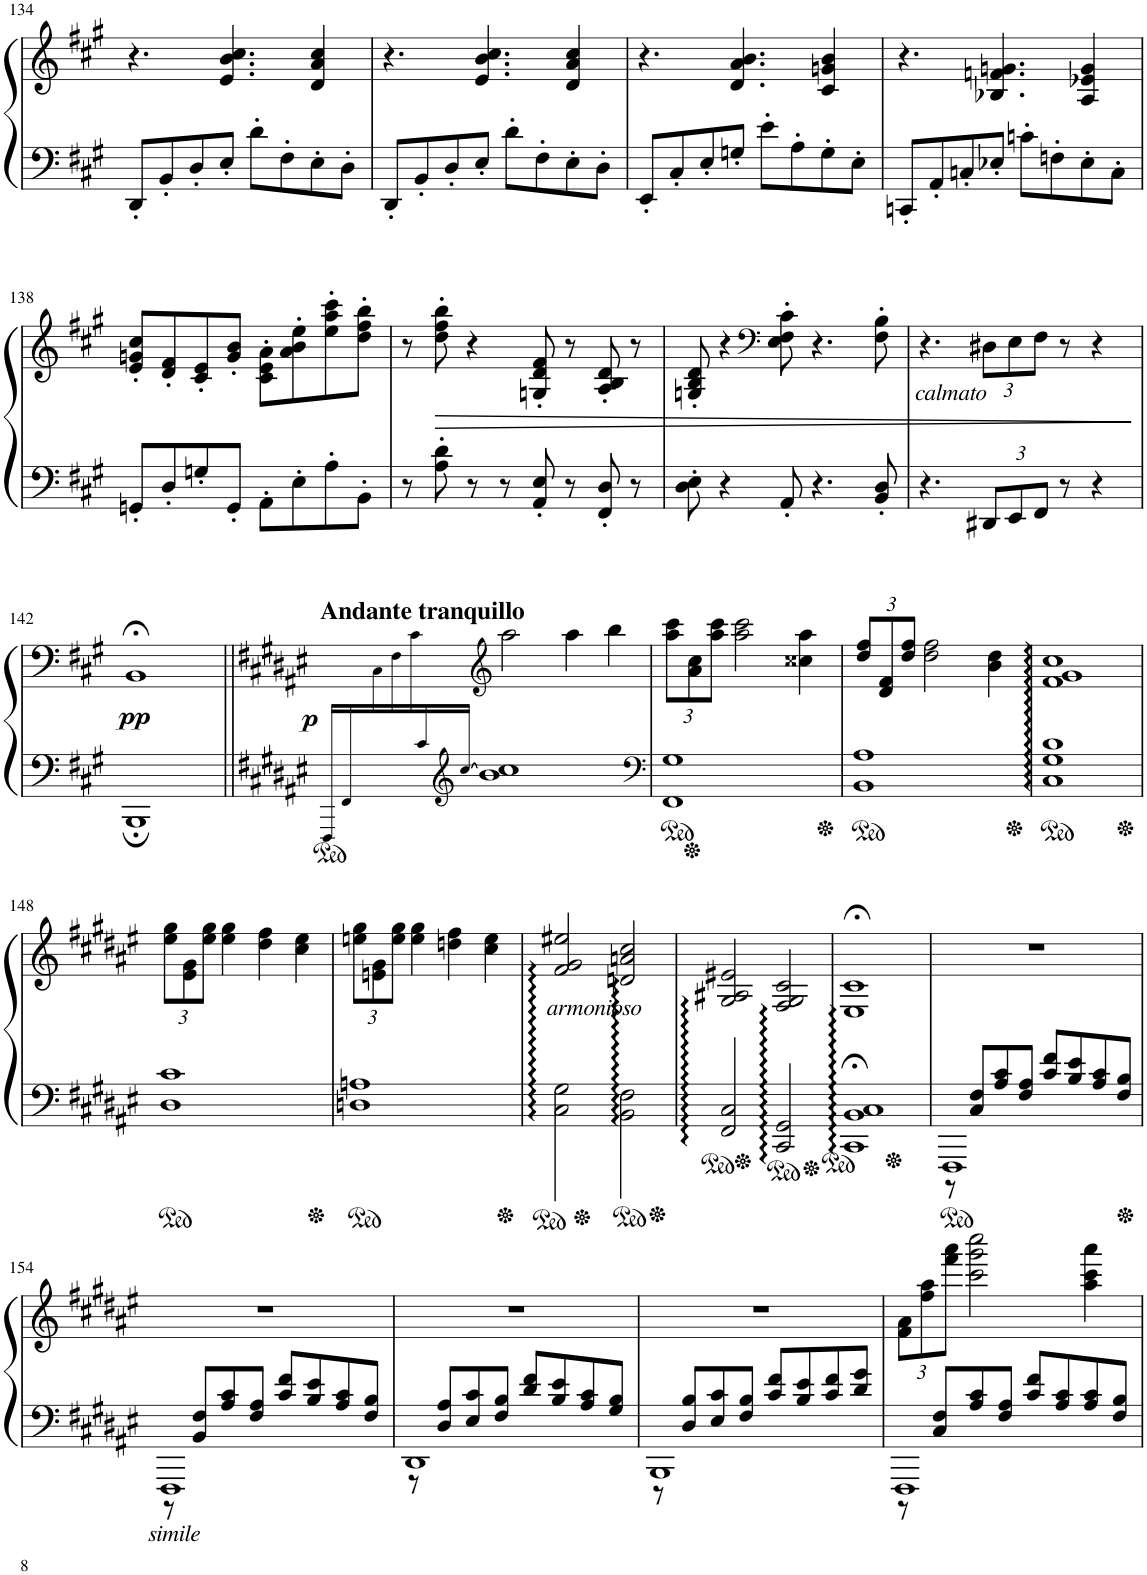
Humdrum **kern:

**kern	**kern	**dynam
*part1	*part1	*part1
*staff2	*staff1	*staff1/2
*I"Piano	*	*
*I'Pno.	*	*
!!LO:PB:g=z
*clefF4	*clefG2	*
*k[f#c#g#]	*k[f#c#g#]	*
*M4/4	*M4/4	*
=134	=134	=134
8DD'/L	4.r	.
8BB'/	.	.
8D'/	.	.
8E'/J	4.e/ 4.b/ 4.cc#/	.
8d'\L	.	.
8F#'\	.	.
8E'\	4d/ 4a/ 4cc#/	.
8D'\J	.	.
=135	=135	=135
8DD'/L	4.r	.
8BB'/	.	.
8D'/	.	.
8E'/J	4.e/ 4.b/ 4.cc#/	.
8d'\L	.	.
8F#'\	.	.
8E'\	4d/ 4a/ 4cc#/	.
8D'\J	.	.
=136	=136	=136
8EE'/L	4.r	.
8C#'/	.	.
8E'/	.	.
8Gn'/J	4.d/ 4.a/ 4.b/	.
8e'\L	.	.
8A'\	.	.
8G'\	4c#/ 4gn/ 4b/	.
8E'\J	.	.
=137	=137	=137
8CCn'/L	4.r	.
8AA'/	.	.
8Cn'/	.	.
8E-X'/J	4.B-X/ 4.fn/ 4.gn/	.
8cn'\L	.	.
8Fn'\	.	.
8E-'\	4A/ 4e-X/ 4g/	.
8C'\J	.	.
!!LO:LB:g=z
=138	=138	=138
8GGn'/L	8e/' 8gn/' 8cc#/'L	.
8D'/	8d/' 8f#/'	.
8Gn'/	8c#/' 8e/'	.
8GG'/J	8g/' 8b/'J	.
8AA'\L	8c#\' 8e\' 8a\'L	.
8E'\	8a\' 8b\' 8ee\'	.
8A'\	8ee\' 8aa\' 8ccc#\'	.
8BB'\J	8dd\' 8ff#\' 8bb\'J	.
=139	=139	=139
8r	8r	.
!	!	!LO:HP:b
8A\' 8d\'	8dd\' 8ff#\' 8bb\'	>
8r	4r	.
8r	.	.
8AA/' 8E/'	8Gn/' 8d/' 8f#/'	.
8r	8r	.
8FF#/' 8D/'	8A/' 8B/' 8d/'	.
8r	8r	.
=140	=140	=140
8D\' 8E\'	8Gn/' 8B/' 8d/'	.
4r	4r	.
*	*clefF4	*
8AA'/	8E\' 8F#\' 8c#\'	.
4.r	4.r	.
8BB/' 8D/'	8F#\' 8B\'	.
=141	=141	=141
4.r	4.r	.
*Xbrackettup	*Xbrackettup	*
!	!LO:TX:b:i:t=calmato	!
12DD#X/L	12D#X\L	.
12EE/	12E\	.
12FF#/J	12F#\J	.
8r	8r	.
4r	4r	.
.	.	]
!!LO:LB:g=z
=142	=142	=142
!	!	!LO:DY:b
1BBB;	1BB;<	pp
=143||	=143||	=143||
*k[f#c#g#d#a#e#]	*k[f#c#g#d#a#e#]	*
*M7/16	*M7/16	*
*	*^	*
!	!LO:TX:a:B:t=Andante tranquillo	!	!
!	!	!	!LO:DY:a=2
16FFF#!/LL	4ryy	8ryy	p
16FF#!/	.	.	.
8.ryy	.	16C#!\	.
.	.	16F#!\	.
.	8ryy	16c#!\	.
16c#!/	.	8ryy	.
*clefG2	*	*	*
[16cc#!/JJ	64ryy	.	.
.	32.ryy	.	.
*	*v	*v	*
=144-	=144-	=144-
*	*clefG2	*
*M4/4	*M4/4	*
1b 1cc#]	2aa#\	.
.	4aa#\	.
.	4bb\	.
=145	=145	=145
*clefF4	*	*
1FF# 1G#	12aa#\ 12ccc#\L	.
.	12a#\ 12cc#\	.
.	12aa#\ 12ccc#\J	.
.	2aa#\ 2ccc#\	.
.	4cc##X\ 4aa#\	.
=146	=146	=146
1BB 1A#	12dd#/ 12ff#/L	.
.	12d#/ 12f#/	.
.	12dd#/ 12ff#/J	.
.	2dd#\ 2ff#\	.
.	4b\ 4dd#\	.
=147	=147	=147
1C# 1G# 1c# 1f# 1g# 1cc#	1f# 1g# 1cc#	.
!!LO:LB:g=z
=148	=148	=148
1D# 1c#	12ee#\ 12gg#\L	.
.	12e#\ 12g#\	.
.	12ee#\ 12gg#\J	.
.	4ee#\ 4gg#\	.
.	4dd#\ 4ff#\	.
.	4cc#\ 4ee#\	.
=149	=149	=149
1Dn 1An	12een\ 12gg#\L	.
.	12en\ 12g#\	.
.	12ee\ 12gg#\J	.
.	4ee\ 4gg#\	.
.	4ddn\ 4ff#\	.
.	4cc#\ 4ee\	.
=150	=150	=150
!	!LO:TX:b:i:t=armonioso	!
2C#\ 2G#\ 2f#\ 2g#\ 2ee#\	2f#/ 2g#/ 2ee#X/	.
2BB\ 2F#\ 2dn\ 2an\ 2cc#\	2dn/ 2an/ 2cc#/	.
=151	=151	=151
2FF#/ 2C#/ 2G#/ 2A#/ 2e#/	2G#/ 2A#X/ 2e#X/	.
2CC#/ 2GG#/ 2F#/ 2G#/	2F#/ 2G#/ 2c#/	.
=152	=152	=152
1CC#;< 1BB;< 1C#;< 1E#;<	1E#;< 1c#;<	.
=153	=153	=153
*^	*	*
1FFF#	8r	1r	.
.	8C#/ 8F#/L	.	.
.	8A#/ 8c#/	.	.
.	8F#/ 8A#/J	.	.
.	8c#/ 8f#/L	.	.
.	8B/ 8e#/	.	.
.	8A#/ 8c#/	.	.
.	8F#/ 8B/J	.	.
!!LO:LB:g=z
=154	=154	=154	=154
!LO:TX:b:i:t=simile	!	!	!
1FFF#	8r	1r	.
.	8BB/ 8F#/L	.	.
.	8A#/ 8c#/	.	.
.	8F#/ 8A#/J	.	.
.	8c#/ 8f#/L	.	.
.	8B/ 8e#/	.	.
.	8A#/ 8c#/	.	.
.	8F#/ 8B/J	.	.
=155	=155	=155	=155
1DD#	8r	1r	.
.	8D#/ 8A#/L	.	.
.	8E#/ 8c#/	.	.
.	8F#/ 8B/J	.	.
.	8d#/ 8f#/L	.	.
.	8B/ 8e#/	.	.
.	8A#/ 8c#/	.	.
.	8G#/ 8B/J	.	.
=156	=156	=156	=156
1BBB	8r	1r	.
.	8D#/ 8B/L	.	.
.	8E#/ 8c#/	.	.
.	8F#/ 8B/J	.	.
.	8c#/ 8f#/L	.	.
.	8B/ 8e#/	.	.
.	8c#/ 8f#/	.	.
.	8d#/ 8g#/J	.	.
=157	=157	=157	=157
1FFF#	8r	12f#\ 12a#\L	.
.	.	12ff#\ 12aa#\	.
.	8C#/ 8F#/L	.	.
.	.	12fff#\ 12aaa#\J	.
.	8A#/ 8c#/	2ccc#\ 2ggg#\ 2cccc#\	.
.	8F#/ 8A#/J	.	.
.	8c#/ 8f#/L	.	.
.	8A#/ 8c#/	.	.
.	8A#/ 8c#/	4aa#\ 4ccc#\ 4aaa#\	.
.	8F#/ 8B/J	.	.
*v	*v	*	*
=	=	=
*-	*-	*-
